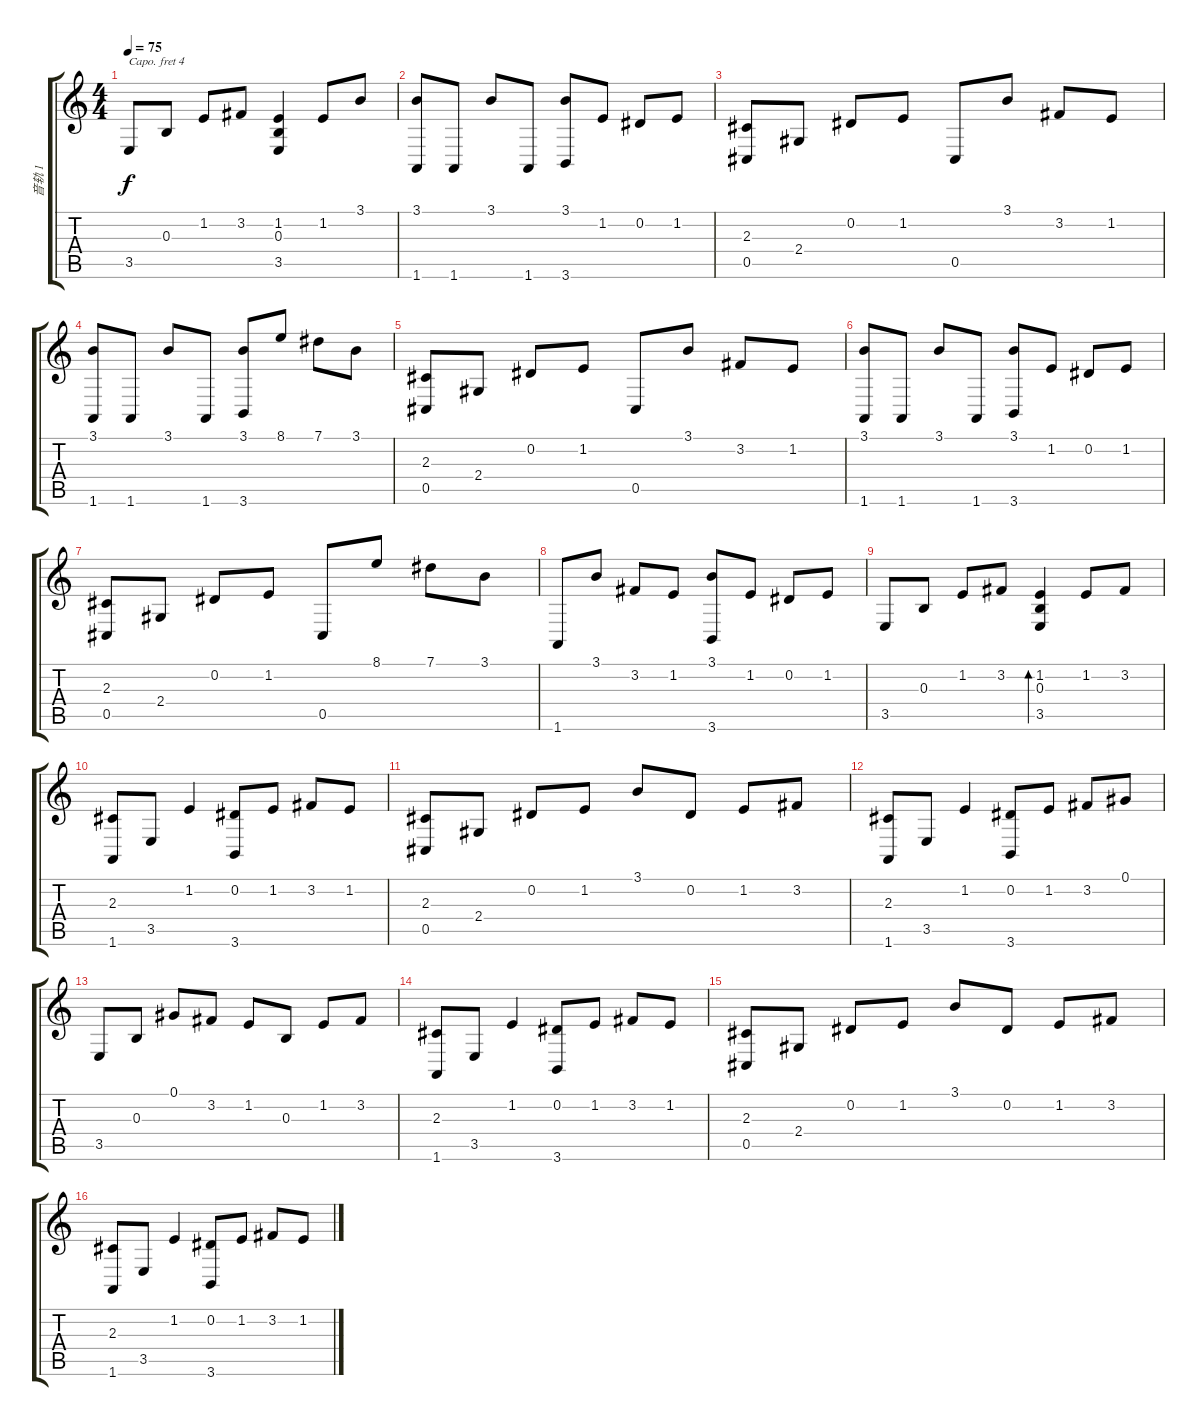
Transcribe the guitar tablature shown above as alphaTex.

\track ("音轨 1" "音轨 1") {instrument acousticgrandpiano}
\staff {score tabs}
\capo 4
\tuning (E4 B3 G3 D3 A2 E2) {hide}
\ts (4 4)
\tempo 75
\clef g2
\ks c
3.5.8{dy f} 0.3.8 1.2.8 3.2.8 (1.2 0.3 3.5).4 1.2.8 3.1.8 |
(3.1 1.6).8 1.6.8 3.1.8 1.6.8 (3.1 3.6).8 1.2.8 0.2.8 1.2.8 |
(2.3 0.5).8 2.4.8 0.2.8 1.2.8 0.5.8 3.1.8 3.2.8 1.2.8 |
(3.1 1.6).8 1.6.8 3.1.8 1.6.8 (3.1 3.6).8 8.1.8 7.1.8 3.1.8 |
(2.3 0.5).8 2.4.8 0.2.8 1.2.8 0.5.8 3.1.8 3.2.8 1.2.8 |
(3.1 1.6).8 1.6.8 3.1.8 1.6.8 (3.1 3.6).8 1.2.8 0.2.8 1.2.8 |
(2.3 0.5).8 2.4.8 0.2.8 1.2.8 0.5.8 8.1.8 7.1.8 3.1.8 |
1.6.8 3.1.8 3.2.8 1.2.8 (3.1 3.6).8 1.2.8 0.2.8 1.2.8 |
3.5.8 0.3.8 1.2.8 3.2.8 (1.2 0.3 3.5).4{bd 480} 1.2.8 3.2.8 |
(2.3 1.6).8 3.5.8 1.2.4 (0.2 3.6).8 1.2.8 3.2.8 1.2.8 |
(2.3 0.5).8 2.4.8 0.2.8 1.2.8 3.1.8 0.2.8 1.2.8 3.2.8 |
(2.3 1.6).8 3.5.8 1.2.4 (0.2 3.6).8 1.2.8 3.2.8 0.1.8 |
3.5.8 0.3.8 0.1.8 3.2.8 1.2.8 0.3.8 1.2.8 3.2.8 |
(2.3 1.6).8 3.5.8 1.2.4 (0.2 3.6).8 1.2.8 3.2.8 1.2.8 |
(2.3 0.5).8 2.4.8 0.2.8 1.2.8 3.1.8 0.2.8 1.2.8 3.2.8 |
(2.3 1.6).8 3.5.8 1.2.4 (0.2 3.6).8 1.2.8 3.2.8 1.2.8
